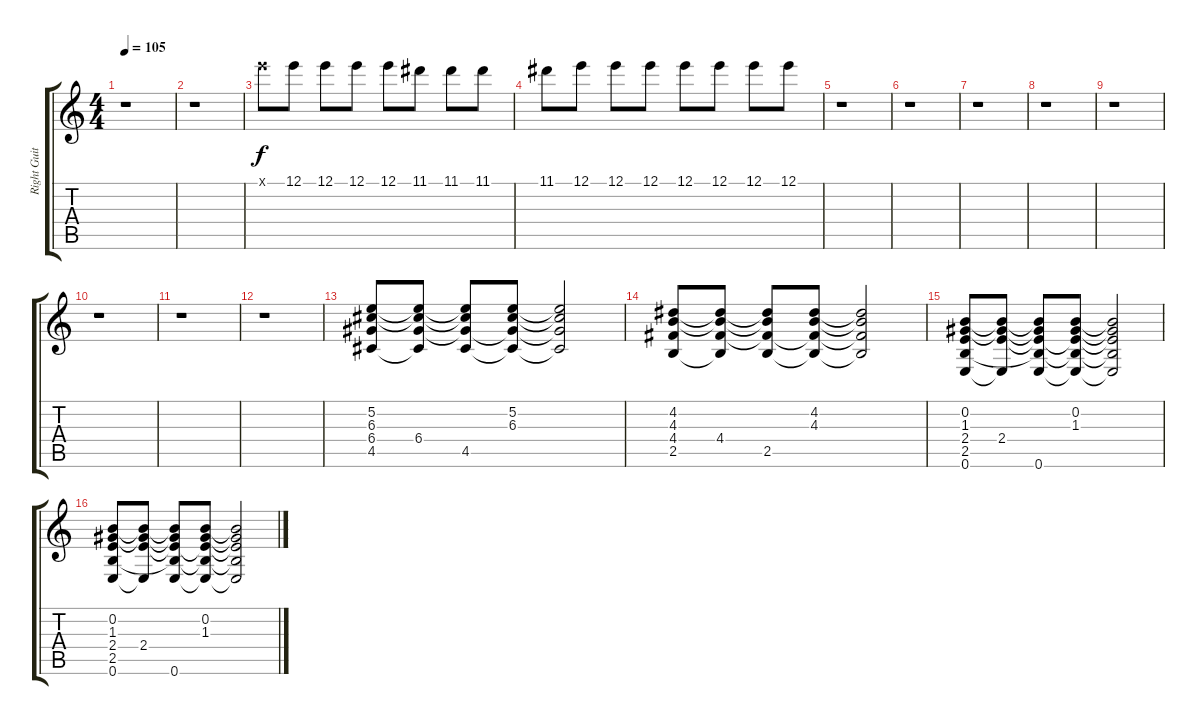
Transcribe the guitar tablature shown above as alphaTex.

\track ("Right Guitar" "Right Guit") {instrument overdrivenguitar}
\staff {score tabs}
\tuning (E4 B3 G3 D3 A2 E2) {hide}
\ts (4 4)
\tempo 105
\clef g2
\ks c
r.1{dy f} |
r.1 |
12.1{x}.8 12.1.8 12.1.8 12.1.8 12.1.8 11.1.8 11.1.8 11.1.8 |
11.1.8 12.1.8 12.1.8 12.1.8 12.1.8 12.1.8 12.1.8 12.1.8 |
r.1 |
r.1 |
r.1 |
r.1 |
r.1 |
r.1 |
r.1 |
r.1 |
(5.2 6.3 6.4 4.5).8 (5.2{t} 6.3{t} 6.4 4.5{t}).8 (5.2{t} 6.3{t} 6.4{t} 4.5).8 (5.2 6.3 6.4{t} 4.5{t}).8 (5.2{t} 6.3{t} 6.4{t} 4.5{t}).2 |
(4.2 4.3 4.4 2.5).8 (4.2{t} 4.3{t} 4.4 2.5{t}).8 (4.2{t} 4.3{t} 4.4{t} 2.5).8 (4.2 4.3 4.4{t} 2.5{t}).8 (4.2{t} 4.3{t} 4.4{t} 2.5{t}).2 |
(0.2 1.3 2.4 2.5 0.6).8 (0.2{t} 1.3{t} 2.4 0.6{t}).8 (0.2{t} 1.3{t} 2.4{t} 2.5{t} 0.6).8 (0.2 1.3 2.4{t} 2.5{t} 0.6{t}).8 (0.2{t} 1.3{t} 2.4{t} 2.5{t} 0.6{t}).2 |
(0.2 1.3 2.4 2.5 0.6).8 (0.2{t} 1.3{t} 2.4 0.6{t}).8 (0.2{t} 1.3{t} 2.4{t} 2.5{t} 0.6).8 (0.2 1.3 2.4{t} 2.5{t} 0.6{t}).8 (0.2{t} 1.3{t} 2.4{t} 2.5{t} 0.6{t}).2
